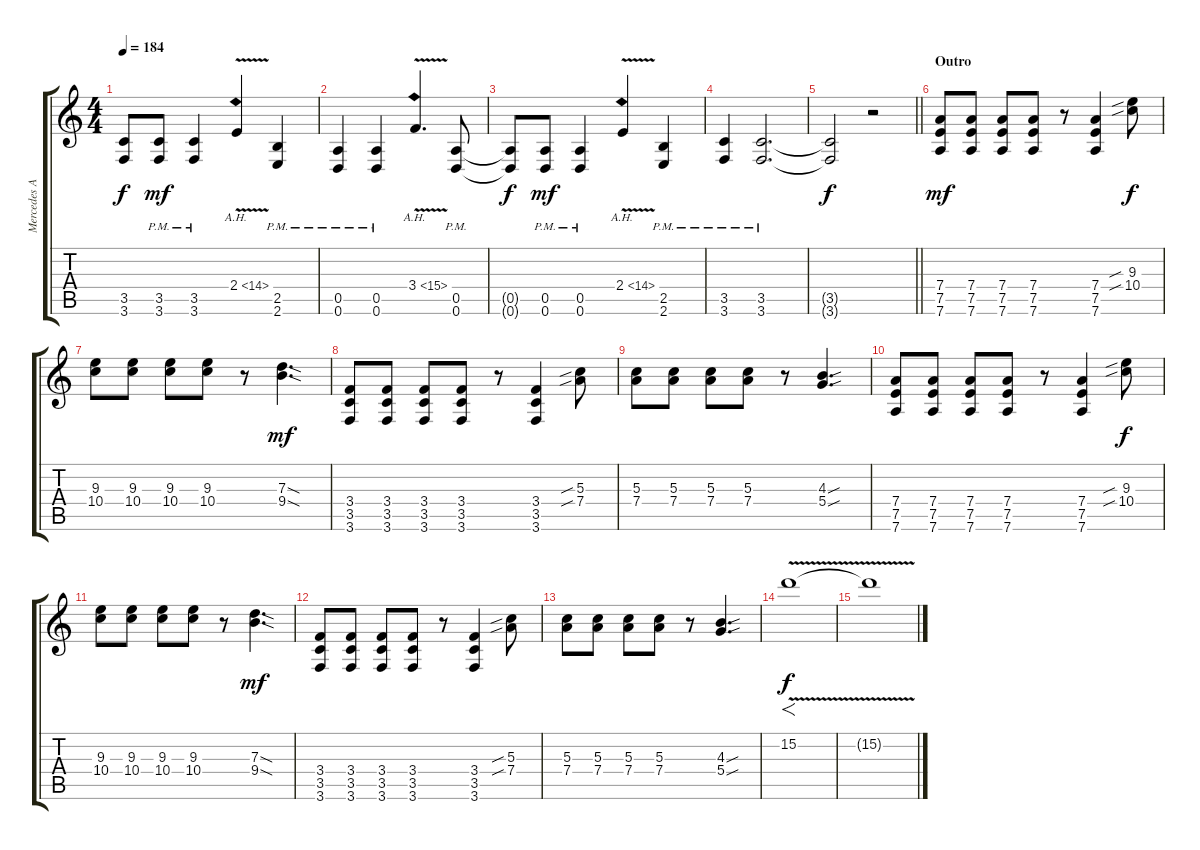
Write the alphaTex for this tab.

\track ("Mercedes Arn-Horn (Rhythm Guitar)" "Mercedes A") {instrument overdrivenguitar}
\staff {score tabs}
\tuning (E4 B3 G3 D3 A2 D2) {hide}
\ts (4 4)
\tempo 184
\clef g2
\ks c
(3.5{t} 3.6{t}).8{dy f} (3.5 3.6{pm}).8{dy mf} (3.5 3.6{pm}).4 2.4{ah 12 v}.4 (2.5{pm} 2.6).4 |
(0.5 0.6{pm}).4 (0.5 0.6{pm}).4 3.4{ah 12 v}.4{d} (0.5 0.6{pm}).8 |
(0.5{t} 0.6{t}).8{dy f} (0.5 0.6{pm}).8{dy mf} (0.5 0.6{pm}).4 2.4{ah 12 v}.4 (2.5{pm} 2.6).4 |
(3.5{pm} 3.6{pm}).4 (3.5{pm} 3.6{pm}).2{d} |
\barLineRight lightlight
(3.5{t} 3.6{t}).2{dy f} r.2 |
\section ("" "Outro")
(7.4 7.5 7.6).8{dy mf} (7.4 7.5 7.6).8 (7.4 7.5 7.6).8 (7.4 7.5 7.6).8 r.8 (7.4 7.5 7.6).4 (9.3{sib} 10.4{sib}).8{dy f} |
(9.3 10.4).8 (9.3 10.4).8 (9.3 10.4).8 (9.3 10.4).8 r.8 (7.3{sod} 9.4{sod}).4{d dy mf} |
(3.4 3.5 3.6).8 (3.4 3.5 3.6).8 (3.4 3.5 3.6).8 (3.4 3.5 3.6).8 r.8 (3.4 3.5 3.6).4 (5.3{sib} 7.4{sib}).8 |
(5.3 7.4).8 (5.3 7.4).8 (5.3 7.4).8 (5.3 7.4).8 r.8 (4.3{sou} 5.4{sou}).4{d} |
(7.4 7.5 7.6).8 (7.4 7.5 7.6).8 (7.4 7.5 7.6).8 (7.4 7.5 7.6).8 r.8 (7.4 7.5 7.6).4 (9.3{sib} 10.4{sib}).8{dy f} |
(9.3 10.4).8 (9.3 10.4).8 (9.3 10.4).8 (9.3 10.4).8 r.8 (7.3{sod} 9.4{sod}).4{d dy mf} |
(3.4 3.5 3.6).8 (3.4 3.5 3.6).8 (3.4 3.5 3.6).8 (3.4 3.5 3.6).8 r.8 (3.4 3.5 3.6).4 (5.3{sib} 7.4{sib}).8 |
(5.3 7.4).8 (5.3 7.4).8 (5.3 7.4).8 (5.3 7.4).8 r.8 (4.3{sou} 5.4{sou}).4{d} |
15.2{v}.1{f dy f} |
15.2{t}.1
